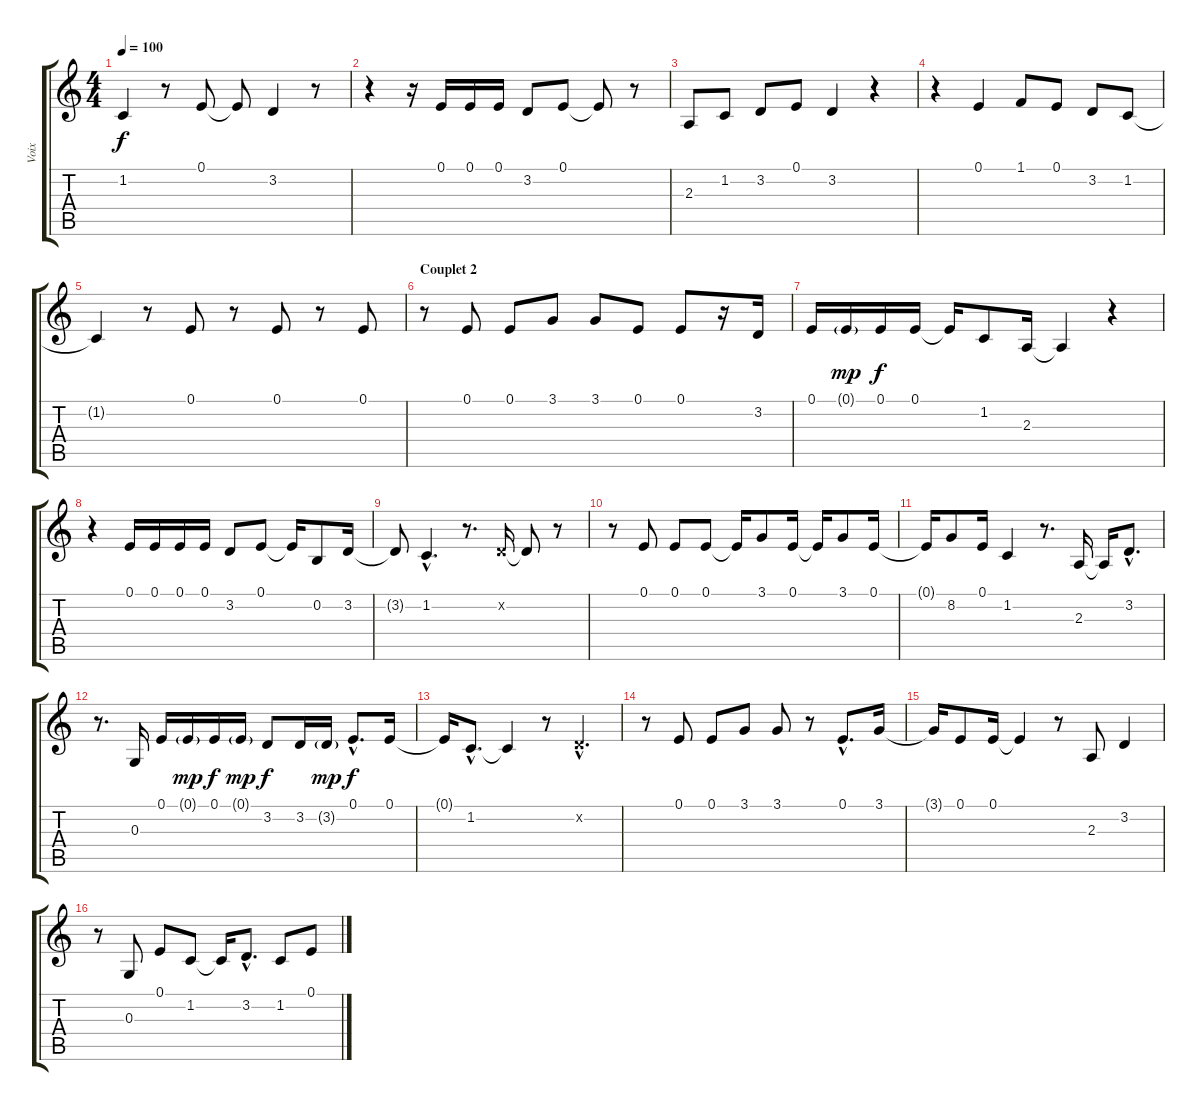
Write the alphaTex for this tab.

\track ("Voix" "Voix") {instrument lead6voice}
\staff {score tabs}
\tuning (E4 B3 G3 D3 A2 E2) {hide}
\ts (4 4)
\tempo 100
\clef g2
\ks c
1.2{t}.4{dy f} r.8 0.1.8 0.1{t}.8 3.2.4 r.8 |
r.4 r.16 0.1.16 0.1.16 0.1.16 3.2.8 0.1.8 0.1{t}.8 r.8 |
2.3.8 1.2.8 3.2.8 0.1.8 3.2.4 r.4 |
r.4 0.1.4 1.1.8 0.1.8 3.2.8 1.2.8 |
1.2{t}.4 r.8 0.1.8 r.8 0.1.8 r.8 0.1.8 |
\section ("" "Couplet 2")
r.8 0.1.8 0.1.8 3.1.8 3.1.8 0.1.8 0.1.8 r.16 3.2.16 |
0.1.16 0.1{g}.16{dy mp} 0.1.16{dy f} 0.1.16 0.1{t}.16 1.2.8 2.3.16 2.3{t}.4 r.4 |
r.4 0.1.16 0.1.16 0.1.16 0.1.16 3.2.8 0.1.8 0.1{t}.16 0.2.8 3.2.16 |
3.2{t}.8 1.2{hac}.4{d} r.8{d} 3.2{x}.16 3.2{t}.8 r.8 |
r.8 0.1.8 0.1.8 0.1.8 0.1{t}.16 3.1.8 0.1.16 0.1{t}.16 3.1.8 0.1.16 |
0.1{t}.16 8.2.8 0.1.16 1.2.4 r.8{d} 2.3.16 2.3{t}.16 3.2{hac}.8{d} |
r.8{d} 0.3.16 0.1.16 0.1{g}.16{dy mp} 0.1.16{dy f} 0.1{g}.16{dy mp} 3.2.8{dy f} 3.2.16 3.2{g}.16{dy mp} 0.1{hac}.8{d dy f} 0.1.16 |
0.1{t}.16 1.2{hac}.8{d} 1.2{t}.4 r.8 3.2{hac x}.4{d} |
r.8 0.1.8 0.1.8 3.1.8 3.1.8 r.8 0.1{hac}.8{d} 3.1.16 |
3.1{t}.16 0.1.8 0.1.16 0.1{t}.4 r.8 2.3.8 3.2.4 |
r.8 0.3.8 0.1.8 1.2.8 1.2{t}.16 3.2{hac}.8{d} 1.2.8 0.1.8
